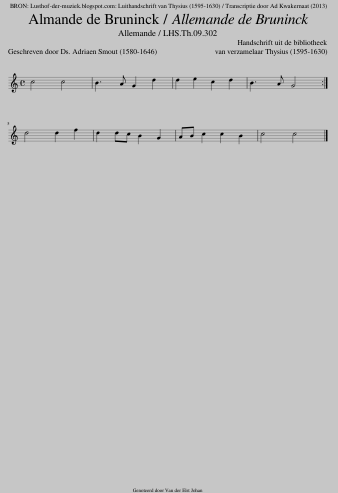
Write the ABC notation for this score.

X:1
L:1/8
Q:1/4=120
M:4/4
I:linebreak $
K:C
V:1 treble
V:1
 c4 c4 | B3 A G2 d2 | d2 e2 c2 d2 | B3 A G4 :|$ d4 d2 f2 | %5
 d2 dc B2 G2 | AB c2 c2 B2 | c4 c4 |] %8
